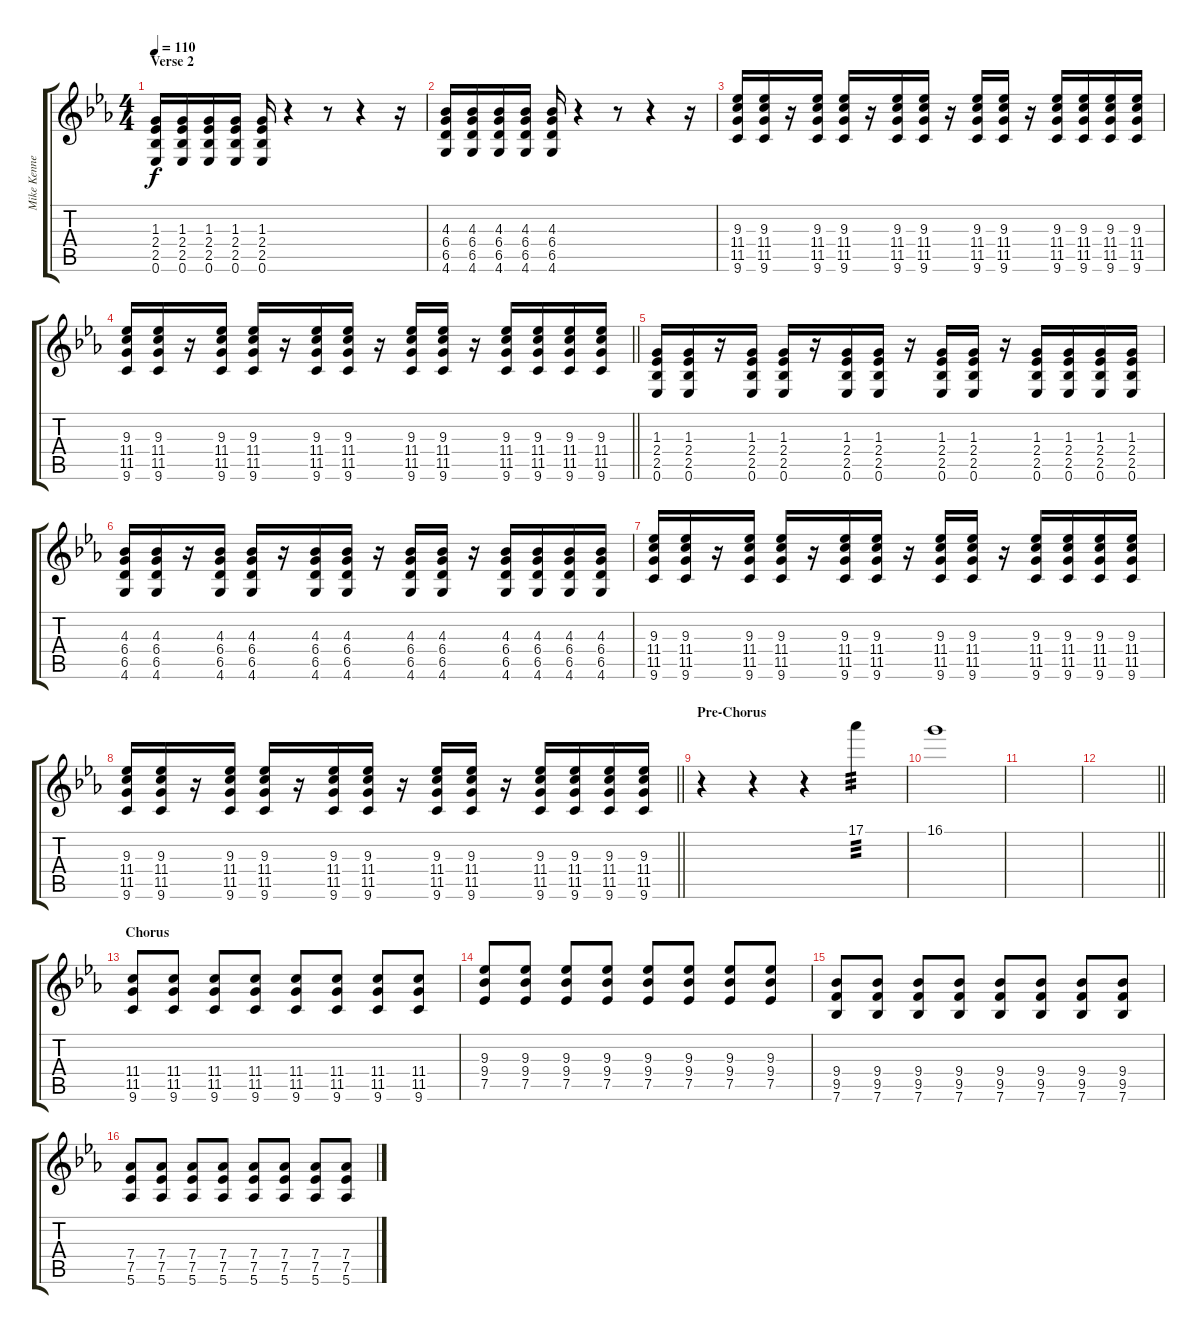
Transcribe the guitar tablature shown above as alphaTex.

\track ("Mike Kennerty (Rhythm Guitar)" "Mike Kenne") {instrument overdrivenguitar}
\staff {score tabs}
\tuning (Eb4 Bb3 Gb3 Db3 Ab2 Eb2) {hide}
\ts (4 4)
\section ("" "Verse 2")
\tempo 110
\clef g2
\ks eb
(1.3 2.4 2.5 0.6).16{dy f} (1.3 2.4 2.5 0.6).16 (1.3 2.4 2.5 0.6).16 (1.3 2.4 2.5 0.6).16 (1.3 2.4 2.5 0.6).16 r.4 r.8 r.4 r.16 |
(4.3 6.4 6.5 4.6).16 (4.3 6.4 6.5 4.6).16 (4.3 6.4 6.5 4.6).16 (4.3 6.4 6.5 4.6).16 (4.3 6.4 6.5 4.6).16 r.4 r.8 r.4 r.16 |
(9.3 11.4 11.5 9.6).16 (9.3 11.4 11.5 9.6).16 r.16 (9.3 11.4 11.5 9.6).16 (9.3 11.4 11.5 9.6).16 r.16 (9.3 11.4 11.5 9.6).16 (9.3 11.4 11.5 9.6).16 r.16 (9.3 11.4 11.5 9.6).16 (9.3 11.4 11.5 9.6).16 r.16 (9.3 11.4 11.5 9.6).16 (9.3 11.4 11.5 9.6).16 (9.3 11.4 11.5 9.6).16 (9.3 11.4 11.5 9.6).16 |
\barLineRight lightlight
(9.3 11.4 11.5 9.6).16 (9.3 11.4 11.5 9.6).16 r.16 (9.3 11.4 11.5 9.6).16 (9.3 11.4 11.5 9.6).16 r.16 (9.3 11.4 11.5 9.6).16 (9.3 11.4 11.5 9.6).16 r.16 (9.3 11.4 11.5 9.6).16 (9.3 11.4 11.5 9.6).16 r.16 (9.3 11.4 11.5 9.6).16 (9.3 11.4 11.5 9.6).16 (9.3 11.4 11.5 9.6).16 (9.3 11.4 11.5 9.6).16 |
(1.3 2.4 2.5 0.6).16 (1.3 2.4 2.5 0.6).16 r.16 (1.3 2.4 2.5 0.6).16 (1.3 2.4 2.5 0.6).16 r.16 (1.3 2.4 2.5 0.6).16 (1.3 2.4 2.5 0.6).16 r.16 (1.3 2.4 2.5 0.6).16 (1.3 2.4 2.5 0.6).16 r.16 (1.3 2.4 2.5 0.6).16 (1.3 2.4 2.5 0.6).16 (1.3 2.4 2.5 0.6).16 (1.3 2.4 2.5 0.6).16 |
(4.3 6.4 6.5 4.6).16 (4.3 6.4 6.5 4.6).16 r.16 (4.3 6.4 6.5 4.6).16 (4.3 6.4 6.5 4.6).16 r.16 (4.3 6.4 6.5 4.6).16 (4.3 6.4 6.5 4.6).16 r.16 (4.3 6.4 6.5 4.6).16 (4.3 6.4 6.5 4.6).16 r.16 (4.3 6.4 6.5 4.6).16 (4.3 6.4 6.5 4.6).16 (4.3 6.4 6.5 4.6).16 (4.3 6.4 6.5 4.6).16 |
(9.3 11.4 11.5 9.6).16 (9.3 11.4 11.5 9.6).16 r.16 (9.3 11.4 11.5 9.6).16 (9.3 11.4 11.5 9.6).16 r.16 (9.3 11.4 11.5 9.6).16 (9.3 11.4 11.5 9.6).16 r.16 (9.3 11.4 11.5 9.6).16 (9.3 11.4 11.5 9.6).16 r.16 (9.3 11.4 11.5 9.6).16 (9.3 11.4 11.5 9.6).16 (9.3 11.4 11.5 9.6).16 (9.3 11.4 11.5 9.6).16 |
\barLineRight lightlight
(9.3 11.4 11.5 9.6).16 (9.3 11.4 11.5 9.6).16 r.16 (9.3 11.4 11.5 9.6).16 (9.3 11.4 11.5 9.6).16 r.16 (9.3 11.4 11.5 9.6).16 (9.3 11.4 11.5 9.6).16 r.16 (9.3 11.4 11.5 9.6).16 (9.3 11.4 11.5 9.6).16 r.16 (9.3 11.4 11.5 9.6).16 (9.3 11.4 11.5 9.6).16 (9.3 11.4 11.5 9.6).16 (9.3 11.4 11.5 9.6).16 |
\section ("" "Pre-Chorus")
r.4 r.4 r.4 17.1.4{tp 3} |
16.1.1 |
|
\barLineRight lightlight
|
\section ("" "Chorus")
(11.4 11.5 9.6).8 (11.4 11.5 9.6).8 (11.4 11.5 9.6).8 (11.4 11.5 9.6).8 (11.4 11.5 9.6).8 (11.4 11.5 9.6).8 (11.4 11.5 9.6).8 (11.4 11.5 9.6).8 |
(9.3 9.4 7.5).8 (9.3 9.4 7.5).8 (9.3 9.4 7.5).8 (9.3 9.4 7.5).8 (9.3 9.4 7.5).8 (9.3 9.4 7.5).8 (9.3 9.4 7.5).8 (9.3 9.4 7.5).8 |
(9.4 9.5 7.6).8 (9.4 9.5 7.6).8 (9.4 9.5 7.6).8 (9.4 9.5 7.6).8 (9.4 9.5 7.6).8 (9.4 9.5 7.6).8 (9.4 9.5 7.6).8 (9.4 9.5 7.6).8 |
(7.4 7.5 5.6).8 (7.4 7.5 5.6).8 (7.4 7.5 5.6).8 (7.4 7.5 5.6).8 (7.4 7.5 5.6).8 (7.4 7.5 5.6).8 (7.4 7.5 5.6).8 (7.4 7.5 5.6).8
